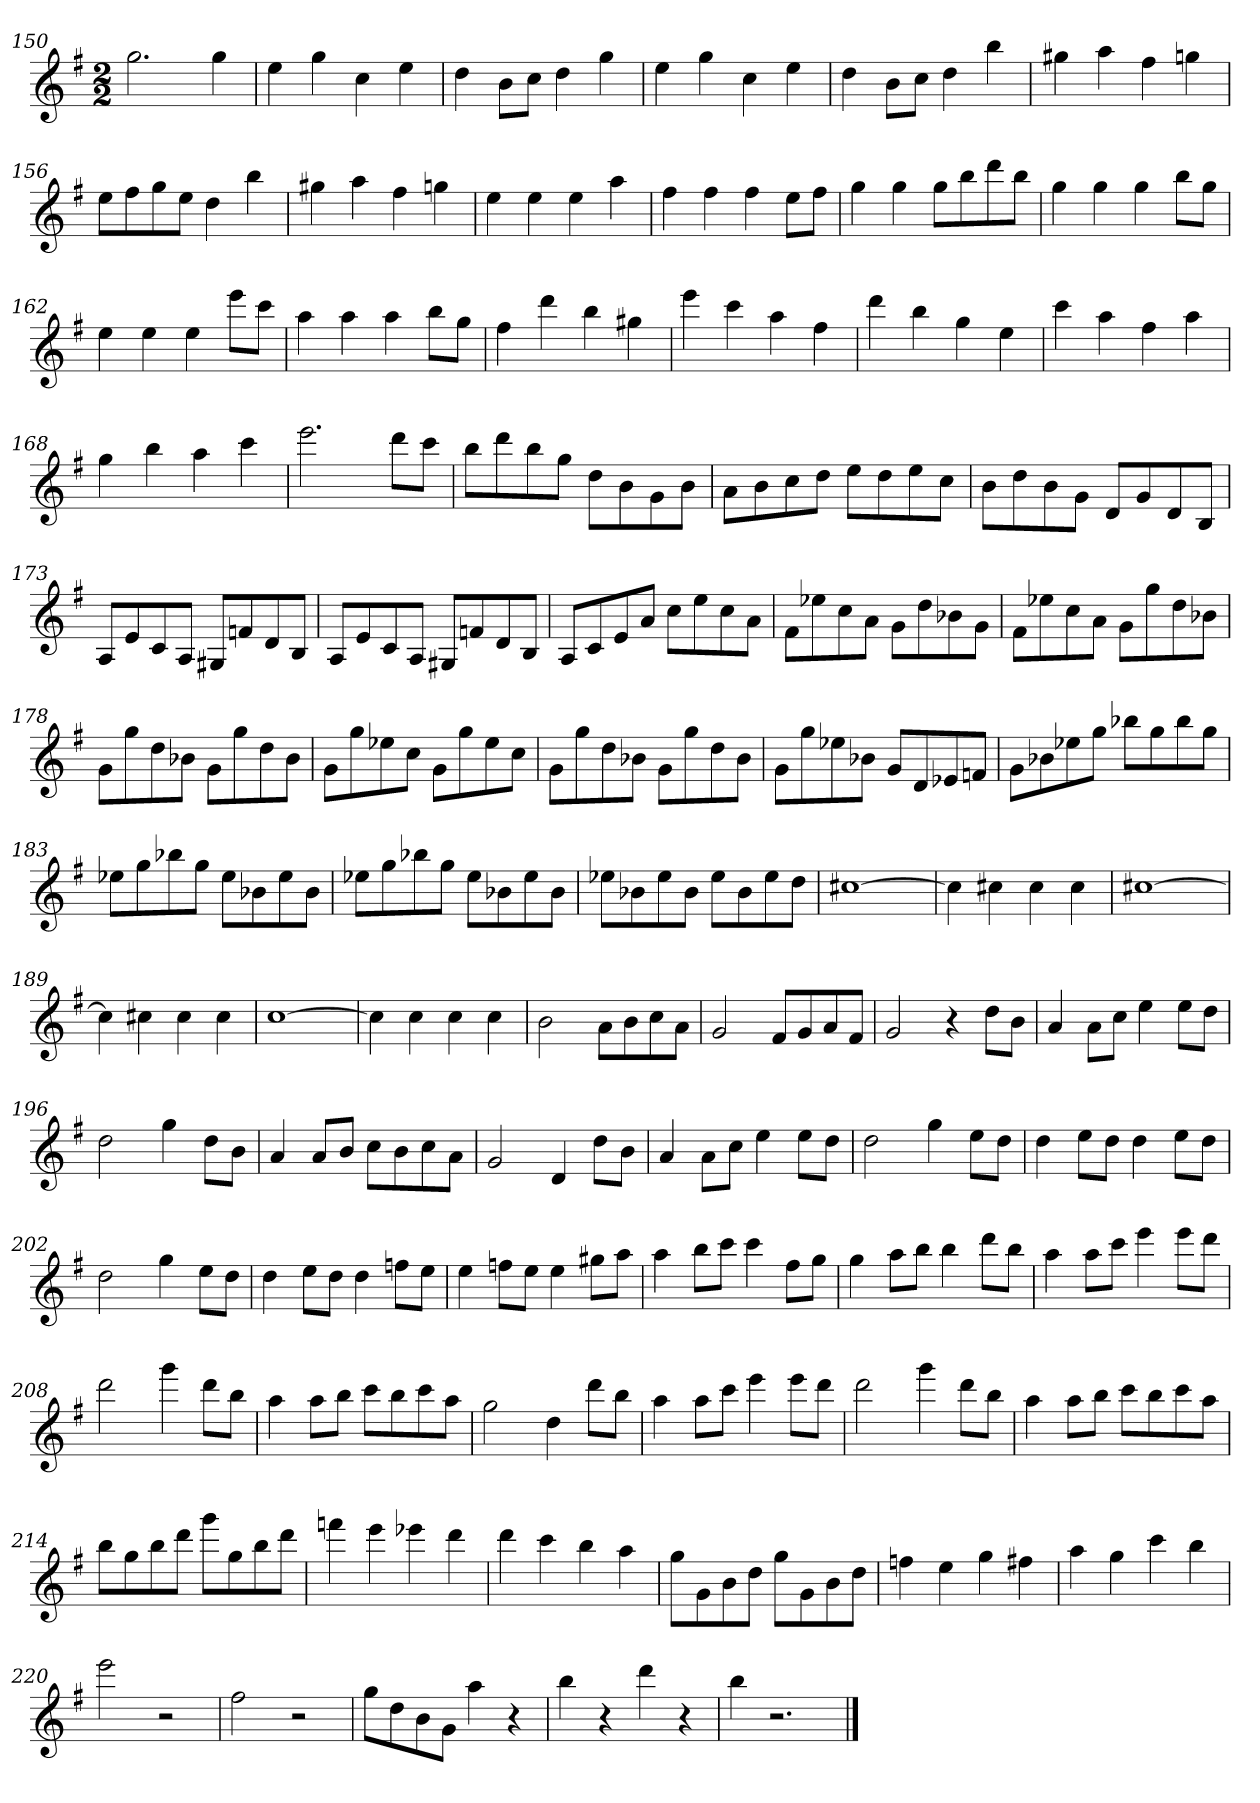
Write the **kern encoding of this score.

**kern
*part1
*staff1
*k[f#]
*G:
*M2/2
=150
2.gg
4gg
=151
4ee
4gg
4cc
4ee
=152
4dd
8bL
8ccJ
4dd
4gg
=153
4ee
4gg
4cc
4ee
=154
4dd
8bL
8ccJ
4dd
4bb
=155
4gg#X
4aa
4ff#
4ggn
=156
8eeL
8ff#
8gg
8eeJ
4dd
4bb
=157
4gg#X
4aa
4ff#
4ggn
=158
4ee
4ee
4ee
4aa
=159
4ff#
4ff#
4ff#
8eeL
8ff#J
=160
4gg
4gg
8ggL
8bb
8ddd
8bbJ
=161
4gg
4gg
4gg
8bbL
8ggJ
=162
4ee
4ee
4ee
8eeeL
8cccJ
=163
4aa
4aa
4aa
8bbL
8ggJ
=164
4ff#
4ddd
4bb
4gg#X
=165
4eee
4ccc
4aa
4ff#
=166
4ddd
4bb
4gg
4ee
=167
4ccc
4aa
4ff#
4aa
=168
4gg
4bb
4aa
4ccc
=169
2.eee
8dddL
8cccJ
=170
8bbL
8ddd
8bb
8ggJ
8ddL
8b
8g
8bJ
=171
8aL
8b
8cc
8ddJ
8eeL
8dd
8ee
8ccJ
=172
8bL
8dd
8b
8gJ
8dL
8g
8d
8BJ
=173
8AL
8e
8c
8AJ
8G#XL
8fn
8d
8BJ
=174
8AL
8e
8c
8AJ
8G#XL
8fn
8d
8BJ
=175
8AL
8c
8e
8aJ
8ccL
8ee
8cc
8aJ
=176
8f#L
8ee-X
8cc
8aJ
8gL
8dd
8b-X
8gJ
=177
8f#L
8ee-X
8cc
8aJ
8gL
8gg
8dd
8b-XJ
=178
8gL
8gg
8dd
8b-XJ
8gL
8gg
8dd
8b-J
=179
8gL
8gg
8ee-X
8ccJ
8gL
8gg
8ee-
8ccJ
=180
8gL
8gg
8dd
8b-XJ
8gL
8gg
8dd
8b-J
=181
8gL
8gg
8ee-X
8b-XJ
8gL
8d
8e-X
8fnJ
=182
8gL
8b-X
8ee-X
8ggJ
8bb-XL
8gg
8bb-
8ggJ
=183
8ee-XL
8gg
8bb-X
8ggJ
8ee-L
8b-X
8ee-
8b-J
=184
8ee-XL
8gg
8bb-X
8ggJ
8ee-L
8b-X
8ee-
8b-J
=185
8ee-XL
8b-X
8ee-
8b-J
8ee-L
8b-
8ee-
8ddJ
=186
[1cc#X
=187
4cc#]
4cc#X
4cc#
4cc#
=188
[1cc#X
=189
4cc#]
4cc#X
4cc#
4cc#
=190
[1cc
=191
4cc]
4cc
4cc
4cc
=192
2b
8aL
8b
8cc
8aJ
=193
2g
8f#L
8g
8a
8f#J
=194
2g
4r
8ddL
8bJ
=195
4a
8aL
8ccJ
4ee
8eeL
8ddJ
=196
2dd
4gg
8ddL
8bJ
=197
4a
8aL
8bJ
8ccL
8b
8cc
8aJ
=198
2g
4d
8ddL
8bJ
=199
4a
8aL
8ccJ
4ee
8eeL
8ddJ
=200
2dd
4gg
8eeL
8ddJ
=201
4dd
8eeL
8ddJ
4dd
8eeL
8ddJ
=202
2dd
4gg
8eeL
8ddJ
=203
4dd
8eeL
8ddJ
4dd
8ffnL
8eeJ
=204
4ee
8ffnL
8eeJ
4ee
8gg#XL
8aaJ
=205
4aa
8bbL
8cccJ
4ccc
8ff#L
8ggJ
=206
4gg
8aaL
8bbJ
4bb
8dddL
8bbJ
=207
4aa
8aaL
8cccJ
4eee
8eeeL
8dddJ
=208
2ddd
4ggg
8dddL
8bbJ
=209
4aa
8aaL
8bbJ
8cccL
8bb
8ccc
8aaJ
=210
2gg
4dd
8dddL
8bbJ
=211
4aa
8aaL
8cccJ
4eee
8eeeL
8dddJ
=212
2ddd
4ggg
8dddL
8bbJ
=213
4aa
8aaL
8bbJ
8cccL
8bb
8ccc
8aaJ
=214
8bbL
8gg
8bb
8dddJ
8gggL
8gg
8bb
8dddJ
=215
4fffn
4eee
4eee-X
4ddd
=216
4ddd
4ccc
4bb
4aa
=217
8ggL
8g
8b
8ddJ
8ggL
8g
8b
8ddJ
=218
4ffn
4ee
4gg
4ff#X
=219
4aa
4gg
4ccc
4bb
=220
2eee
2r
=221
2ff#
2r
=222
8ggL
8dd
8b
8gJ
4aa
4r
=223
4bb
4r
4ddd
4r
=224
4bb
2.r
==
*-
